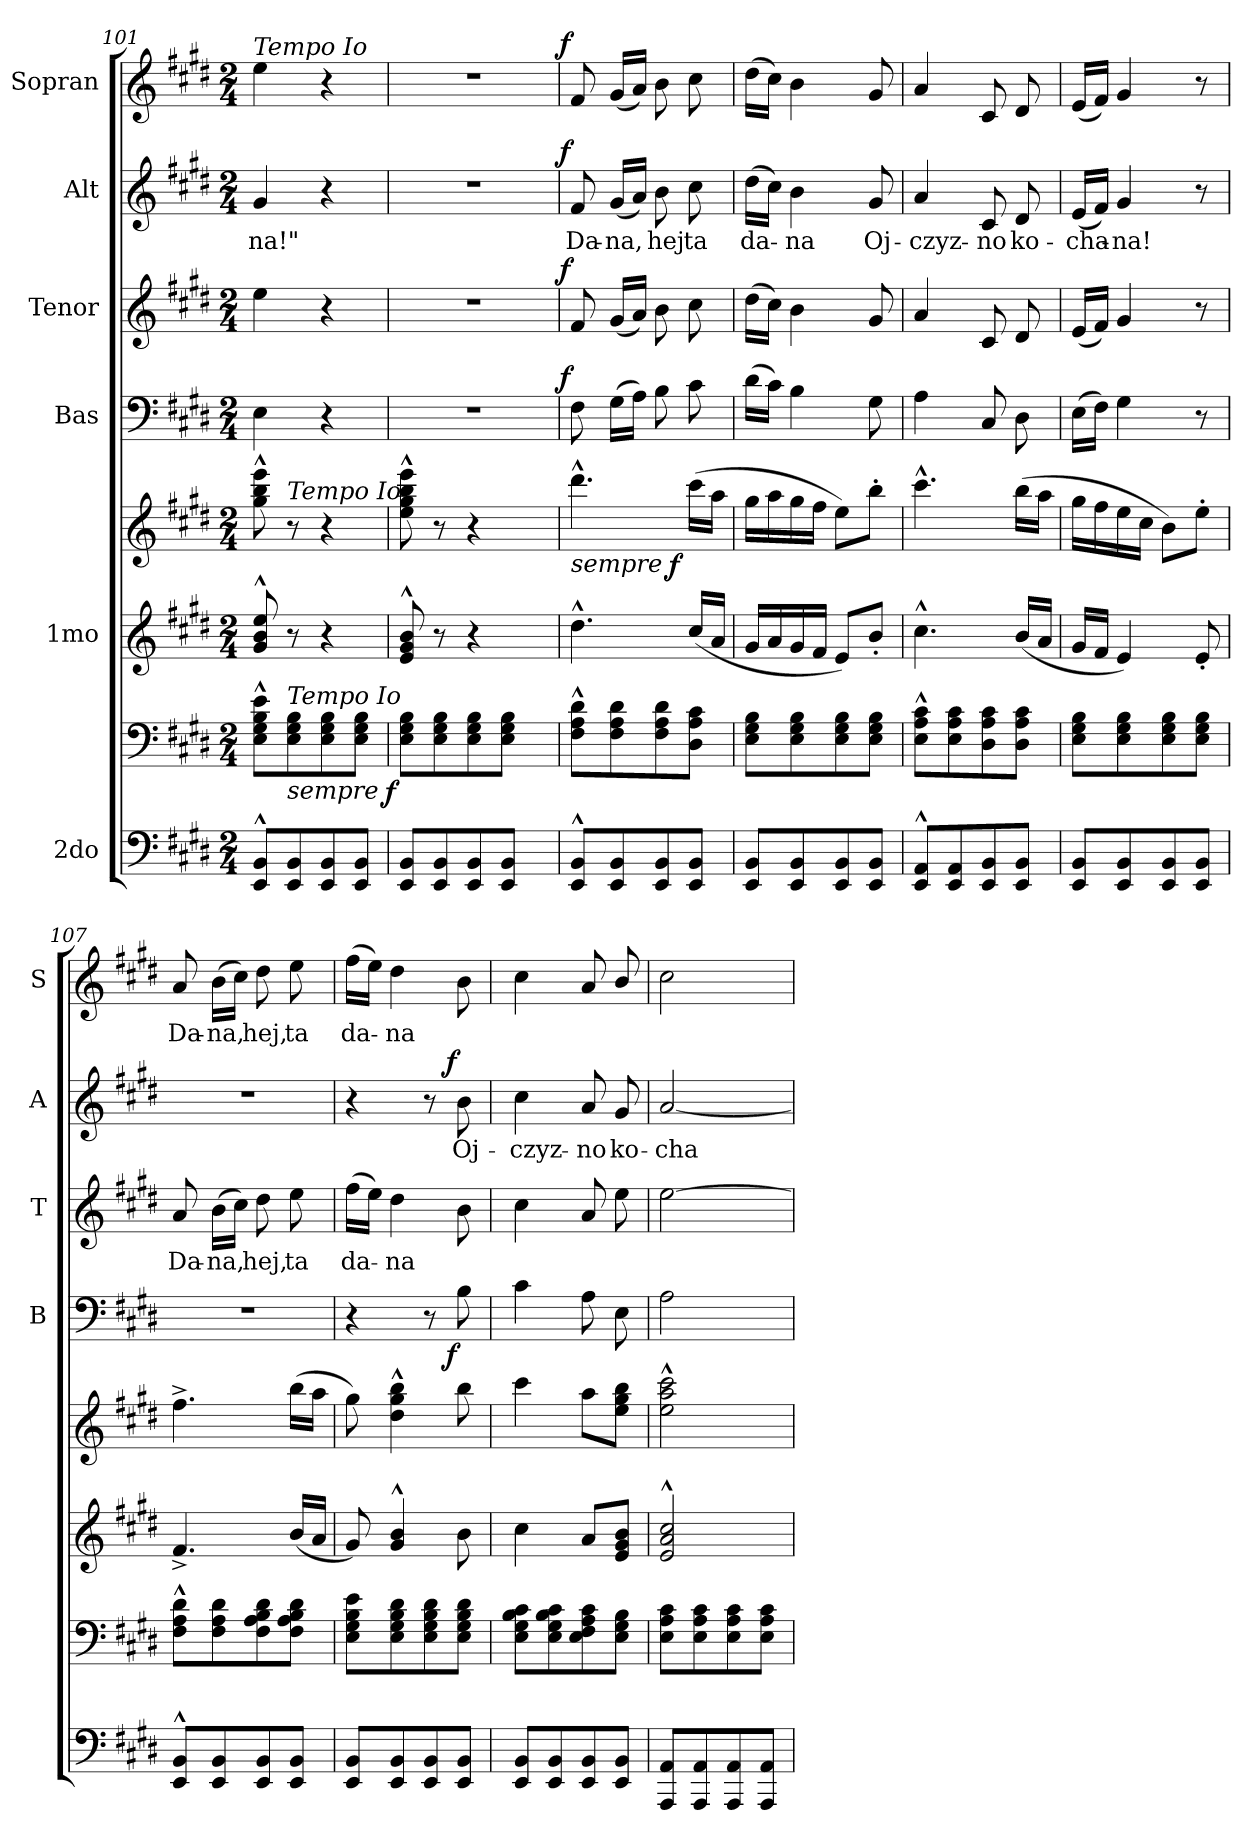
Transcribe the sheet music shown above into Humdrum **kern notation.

**kern	**kern	**dynam	**kern	**kern	**dynam	**kern	**dynam	**kern	**text	**dynam	**kern	**text	**dynam	**kern	**text	**dynam
*part8	*part7	*part7	*part6	*part5	*part5	*part4	*part4	*part3	*part3	*part3	*part2	*part2	*part2	*part1	*part1	*part1
*staff8	*staff7	*staff7	*staff6	*staff5	*staff5	*staff4	*staff4	*staff3	*staff3	*staff3	*staff2	*staff2	*staff2	*staff1	*staff1	*staff1
*I"2do	*	*	*I"1mo	*	*	*I"Bas	*	*I"Tenor	*	*	*I"Alt	*	*	*I"Sopran	*	*
*	*	*	*	*	*	*I'B	*	*I'T	*	*	*I'A	*	*	*I'S	*	*
*clefF4	*clefF4	*	*clefG2	*clefG2	*	*clefF4	*	*clefG2	*	*	*clefG2	*	*	*clefG2	*	*
*	*	*	*	*	*	*	*	*ITrd8c12	*	*	*	*	*	*	*	*
*k[f#c#g#d#]	*k[f#c#g#d#]	*	*k[f#c#g#d#]	*k[f#c#g#d#]	*	*k[f#c#g#d#]	*	*k[f#c#g#d#]	*	*	*k[f#c#g#d#]	*	*	*k[f#c#g#d#]	*	*
*E:	*E:	*	*E:	*E:	*	*E:	*	*E:	*	*	*E:	*	*	*E:	*	*
*M2/4	*M2/4	*	*M2/4	*M2/4	*	*M2/4	*	*M2/4	*	*	*M2/4	*	*	*M2/4	*	*
=101	=101	=101	=101	=101	=101	=101	=101	=101	=101	=101	=101	=101	=101	=101	=101	=101
!	!	!	!	!	!	!	!	!	!	!	!	!	!	!LO:TX:a:i:t=Tempo Io	!	!
8EE^^>/ 8BB^^>/L	8E^^>\ 8G#^^>\ 8B^^>\ 8e^^>\L	.	8g#^^>/ 8b^^>/ 8ee^^>/	8gg#^^>\ 8bb^^>\ 8eee^^>\	.	4E\	.	4e\	.	.	4g#/	-na!"	.	4ee\	.	.
!	!	!	!	!LO:TX:a:i:t=Tempo Io	!	!	!	!	!	!	!	!	!	!	!	!
!	!LO:TX:a:i:t=Tempo Io	!	!	!	!	!	!	!	!	!	!	!	!	!	!	!
!	!	!LO:DY:t=sempre %s	!	!	!	!	!	!	!	!	!	!	!	!	!	!
8EE/ 8BB/	8E\ 8G#\ 8B\	f	8r	8r	.	.	.	.	.	.	.	.	.	.	.	.
8EE/ 8BB/	8E\ 8G#\ 8B\	.	4r	4r	.	4r	.	4r	.	.	4r	.	.	4r	.	.
8EE/ 8BB/J	8E\ 8G#\ 8B\J	.	.	.	.	.	.	.	.	.	.	.	.	.	.	.
=102	=102	=102	=102	=102	=102	=102	=102	=102	=102	=102	=102	=102	=102	=102	=102	=102
8EE/ 8BB/L	8E\ 8G#\ 8B\L	.	8e^^>/ 8g#^^>/ 8b^^>/	8ee^^>\ 8gg#^^>\ 8bb^^>\ 8eee^^>\	.	2r	.	2r	.	.	2r	.	.	2r	.	.
8EE/ 8BB/	8E\ 8G#\ 8B\	.	8r	8r	.	.	.	.	.	.	.	.	.	.	.	.
8EE/ 8BB/	8E\ 8G#\ 8B\	.	4r	4r	.	.	.	.	.	.	.	.	.	.	.	.
8EE/ 8BB/J	8E\ 8G#\ 8B\J	.	.	.	.	.	.	.	.	.	.	.	.	.	.	.
=103	=103	=103	=103	=103	=103	=103	=103	=103	=103	=103	=103	=103	=103	=103	=103	=103
!	!	!	!	!	!LO:DY:t=sempre %s	!	!LO:DY:a:rj	!	!	!LO:DY:a:rj	!	!	!LO:DY:a:rj	!	!	!LO:DY:a:rj
8EE^^>/ 8BB^^>/L	8F#^^>\ 8A^^>\ 8d#^^>\L	.	4.dd#^^\	4.ddd#^^\	f	8F#\	f	8F#/	.	f	8f#/	Da-	f	8f#/	.	f
8EE/ 8BB/	8F#\ 8A\ 8d#\	.	.	.	.	(>16G#\LL	.	(<16G#/LL	.	.	(<16g#/LL	-na,	.	(<16g#/LL	.	.
.	.	.	.	.	.	16A\JJ)	.	16A/JJ)	.	.	16a/JJ)	.	.	16a/JJ)	.	.
8EE/ 8BB/	8F#\ 8A\ 8d#\	.	.	.	.	8B\	.	8B\	.	.	8b\	hej	.	8b\	.	.
8EE/ 8BB/J	8D#\ 8A\ 8c#\J	.	(<16cc#/LL	(>16ccc#\LL	.	8c#\	.	8c#\	.	.	8cc#\	ta	.	8cc#\	.	.
.	.	.	16a/JJ	16aa\JJ	.	.	.	.	.	.	.	.	.	.	.	.
=104	=104	=104	=104	=104	=104	=104	=104	=104	=104	=104	=104	=104	=104	=104	=104	=104
8EE/ 8BB/L	8E\ 8G#\ 8B\L	.	16g#/LL	16gg#\LL	.	(>16d#\LL	.	(>16d#\LL	.	.	(>16dd#\LL	da-	.	(>16dd#\LL	.	.
.	.	.	16a/	16aa\	.	16c#\JJ)	.	16c#\JJ)	.	.	16cc#\JJ)	.	.	16cc#\JJ)	.	.
8EE/ 8BB/	8E\ 8G#\ 8B\	.	16g#/	16gg#\	.	4B\	.	4B\	.	.	4b\	-na	.	4b\	.	.
.	.	.	16f#/JJ	16ff#\JJ	.	.	.	.	.	.	.	.	.	.	.	.
8EE/ 8BB/	8E\ 8G#\ 8B\	.	8e/L)	8ee\L)	.	.	.	.	.	.	.	.	.	.	.	.
8EE/ 8BB/J	8E\ 8G#\ 8B\J	.	8b'/J	8bb'\J	.	8G#\	.	8G#/	.	.	8g#/	Oj-	.	8g#/	.	.
=105	=105	=105	=105	=105	=105	=105	=105	=105	=105	=105	=105	=105	=105	=105	=105	=105
8EE^^>/ 8AA^^>/L	8E^^>\ 8A^^>\ 8c#^^>\L	.	4.cc#^^>\	4.ccc#^^>\	.	4A\	.	4A/	.	.	4a/	-czyz-	.	4a/	.	.
8EE/ 8AA/	8E\ 8A\ 8c#\	.	.	.	.	.	.	.	.	.	.	.	.	.	.	.
8EE/ 8BB/	8D#\ 8A\ 8c#\	.	.	.	.	8C#/	.	8C#/	.	.	8c#/	-no	.	8c#/	.	.
8EE/ 8BB/J	8D#\ 8A\ 8c#\J	.	(<16b/LL	(>16bb\LL	.	8D#\	.	8D#/	.	.	8d#/	ko-	.	8d#/	.	.
.	.	.	16a/JJ	16aa\JJ	.	.	.	.	.	.	.	.	.	.	.	.
=106	=106	=106	=106	=106	=106	=106	=106	=106	=106	=106	=106	=106	=106	=106	=106	=106
8EE/ 8BB/L	8E\ 8G#\ 8B\L	.	16g#/LL	16gg#\LL	.	(>16E\LL	.	(<16E/LL	.	.	(<16e/LL	-cha-	.	(<16e/LL	.	.
.	.	.	16f#/JJ	16ff#\	.	16F#\JJ)	.	16F#/JJ)	.	.	16f#/JJ)	.	.	16f#/JJ)	.	.
8EE/ 8BB/	8E\ 8G#\ 8B\	.	4e/)	16ee\	.	4G#\	.	4G#/	.	.	4g#/	-na!	.	4g#/	.	.
.	.	.	.	16cc#\JJ	.	.	.	.	.	.	.	.	.	.	.	.
8EE/ 8BB/	8E\ 8G#\ 8B\	.	.	8b\L)	.	.	.	.	.	.	.	.	.	.	.	.
8EE/ 8BB/J	8E\ 8G#\ 8B\J	.	8e'/	8ee'\J	.	8r	.	8r	.	.	8r	.	.	8r	.	.
=107	=107	=107	=107	=107	=107	=107	=107	=107	=107	=107	=107	=107	=107	=107	=107	=107
8EE^^>/ 8BB^^>/L	8F#^^>\ 8A^^>\ 8d#^^>\L	.	4.f#^>/	4.ff#^>\	.	2r	.	8A/	Da-	.	2r	.	.	8a/	Da-	.
8EE/ 8BB/	8F#\ 8A\ 8d#\	.	.	.	.	.	.	(>16B\LL	-na,	.	.	.	.	(>16b\LL	-na,	.
.	.	.	.	.	.	.	.	16c#\JJ)	.	.	.	.	.	16cc#\JJ)	.	.
8EE/ 8BB/	8F#\ 8A\ 8B\ 8d#\	.	.	.	.	.	.	8d#\	hej,	.	.	.	.	8dd#\	hej,	.
8EE/ 8BB/J	8F#\ 8A\ 8B\ 8d#\J	.	(<16b/LL	(>16bb\LL	.	.	.	8e\	ta	.	.	.	.	8ee\	ta	.
.	.	.	16a/JJ	16aa\JJ	.	.	.	.	.	.	.	.	.	.	.	.
=108	=108	=108	=108	=108	=108	=108	=108	=108	=108	=108	=108	=108	=108	=108	=108	=108
8EE/ 8BB/L	8E\ 8G#\ 8B\ 8e\L	.	8g#/)	8gg#\)	.	4r	.	(>16f#\LL	da-	.	4r	.	.	(>16ff#\LL	da-	.
.	.	.	.	.	.	.	.	16e\JJ)	.	.	.	.	.	16ee\JJ)	.	.
8EE/ 8BB/	8E\ 8G#\ 8B\ 8d#\	.	4g#^^>/ 4b^^>/	4dd#^^>\ 4gg#^^>\ 4bb^^>\	.	.	.	4d#\	-na	.	.	.	.	4dd#\	-na	.
8EE/ 8BB/	8E\ 8G#\ 8B\ 8d#\	.	.	.	.	8r	.	.	.	.	8r	.	.	.	.	.
!	!	!	!	!	!	!	!LO:DY:b:rj	!	!	!	!	!	!LO:DY:a:rj	!	!	!
8EE/ 8BB/J	8E\ 8G#\ 8B\ 8d#\J	.	8b\	8bb\	.	8B\	f	8B\	.	.	8b\	Oj-	f	8b\	.	.
=109	=109	=109	=109	=109	=109	=109	=109	=109	=109	=109	=109	=109	=109	=109	=109	=109
8EE/ 8BB/L	8E\ 8G#\ 8B\ 8c#\L	.	4cc#\	4ccc#\	.	4c#\	.	4c#\	.	.	4cc#\	-czyz-	.	4cc#\	.	.
8EE/ 8BB/	8E\ 8G#\ 8B\ 8c#\	.	.	.	.	.	.	.	.	.	.	.	.	.	.	.
8EE/ 8BB/	8E\ 8F#\ 8A\ 8c#\	.	8a/L	8aa\L	.	8A\	.	8A/	.	.	8a/	-no	.	8a/	.	.
8EE/ 8BB/J	8E\ 8G#\ 8B\J	.	8e/ 8g#/ 8b/J	8ee\ 8gg#\ 8bb\J	.	8E\	.	8e\	.	.	8g#/	ko-	.	8b/	.	.
=110	=110	=110	=110	=110	=110	=110	=110	=110	=110	=110	=110	=110	=110	=110	=110	=110
8AAA/ 8AA/L	8E\ 8A\ 8c#\L	.	2e^^>/ 2a^^>/ 2cc#^^>/	2ee^^>\ 2aa^^>\ 2ccc#^^>\	.	2A\	.	[2e\	.	.	[2a/	-cha-	.	2cc#\	.	.
8AAA/ 8AA/	8E\ 8A\ 8c#\	.	.	.	.	.	.	.	.	.	.	.	.	.	.	.
8AAA/ 8AA/	8E\ 8A\ 8c#\	.	.	.	.	.	.	.	.	.	.	.	.	.	.	.
8AAA/ 8AA/J	8E\ 8A\ 8c#\J	.	.	.	.	.	.	.	.	.	.	.	.	.	.	.
=	=	=	=	=	=	=	=	=	=	=	=	=	=	=	=	=
*-	*-	*-	*-	*-	*-	*-	*-	*-	*-	*-	*-	*-	*-	*-	*-	*-
